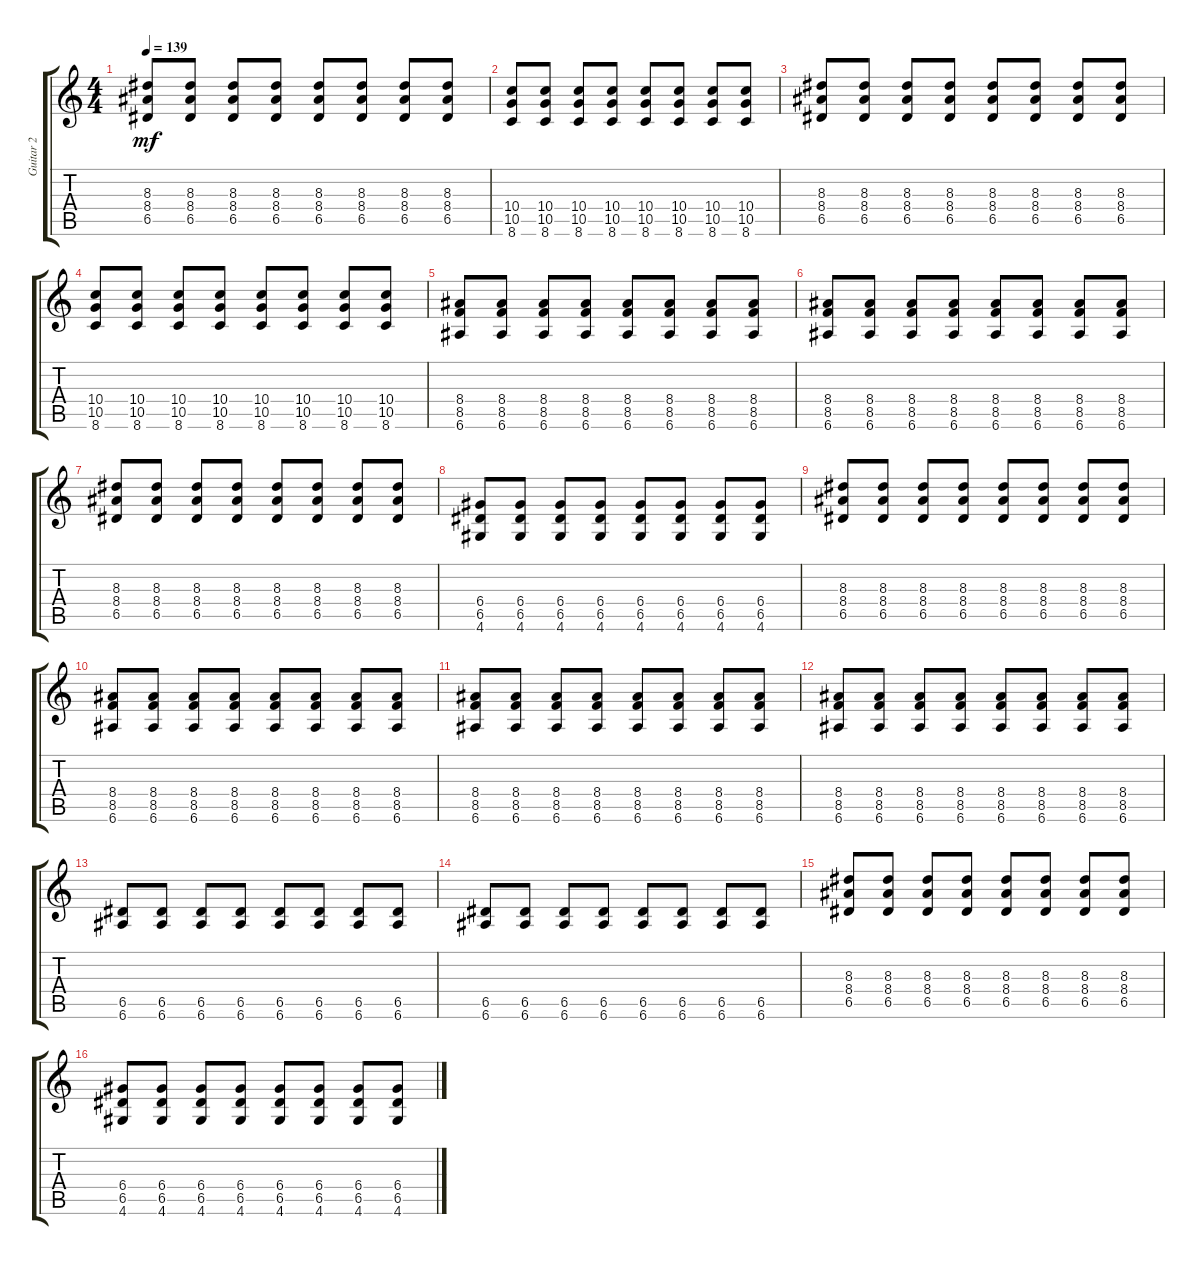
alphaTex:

\track ("Guitar 2" "Guitar 2") {solo instrument distortionguitar}
\staff {score tabs}
\tuning (E4 B3 G3 D3 A2 E2) {hide}
\ts (4 4)
\tempo 139
\clef g2
\ks c
(8.3 8.4 6.5).8{dy mf} (8.3 8.4 6.5).8 (8.3 8.4 6.5).8 (8.3 8.4 6.5).8 (8.3 8.4 6.5).8 (8.3 8.4 6.5).8 (8.3 8.4 6.5).8 (8.3 8.4 6.5).8 |
(10.4 10.5 8.6).8 (10.4 10.5 8.6).8 (10.4 10.5 8.6).8 (10.4 10.5 8.6).8 (10.4 10.5 8.6).8 (10.4 10.5 8.6).8 (10.4 10.5 8.6).8 (10.4 10.5 8.6).8 |
(8.3 8.4 6.5).8 (8.3 8.4 6.5).8 (8.3 8.4 6.5).8 (8.3 8.4 6.5).8 (8.3 8.4 6.5).8 (8.3 8.4 6.5).8 (8.3 8.4 6.5).8 (8.3 8.4 6.5).8 |
(10.4 10.5 8.6).8 (10.4 10.5 8.6).8 (10.4 10.5 8.6).8 (10.4 10.5 8.6).8 (10.4 10.5 8.6).8 (10.4 10.5 8.6).8 (10.4 10.5 8.6).8 (10.4 10.5 8.6).8 |
(8.4 8.5 6.6).8 (8.4 8.5 6.6).8 (8.4 8.5 6.6).8 (8.4 8.5 6.6).8 (8.4 8.5 6.6).8 (8.4 8.5 6.6).8 (8.4 8.5 6.6).8 (8.4 8.5 6.6).8 |
(8.4 8.5 6.6).8 (8.4 8.5 6.6).8 (8.4 8.5 6.6).8 (8.4 8.5 6.6).8 (8.4 8.5 6.6).8 (8.4 8.5 6.6).8 (8.4 8.5 6.6).8 (8.4 8.5 6.6).8 |
(8.3 8.4 6.5).8 (8.3 8.4 6.5).8 (8.3 8.4 6.5).8 (8.3 8.4 6.5).8 (8.3 8.4 6.5).8 (8.3 8.4 6.5).8 (8.3 8.4 6.5).8 (8.3 8.4 6.5).8 |
(6.4 6.5 4.6).8 (6.4 6.5 4.6).8 (6.4 6.5 4.6).8 (6.4 6.5 4.6).8 (6.4 6.5 4.6).8 (6.4 6.5 4.6).8 (6.4 6.5 4.6).8 (6.4 6.5 4.6).8 |
(8.3 8.4 6.5).8 (8.3 8.4 6.5).8 (8.3 8.4 6.5).8 (8.3 8.4 6.5).8 (8.3 8.4 6.5).8 (8.3 8.4 6.5).8 (8.3 8.4 6.5).8 (8.3 8.4 6.5).8 |
(8.4 8.5 6.6).8 (8.4 8.5 6.6).8 (8.4 8.5 6.6).8 (8.4 8.5 6.6).8 (8.4 8.5 6.6).8 (8.4 8.5 6.6).8 (8.4 8.5 6.6).8 (8.4 8.5 6.6).8 |
(8.4 8.5 6.6).8 (8.4 8.5 6.6).8 (8.4 8.5 6.6).8 (8.4 8.5 6.6).8 (8.4 8.5 6.6).8 (8.4 8.5 6.6).8 (8.4 8.5 6.6).8 (8.4 8.5 6.6).8 |
(8.4 8.5 6.6).8 (8.4 8.5 6.6).8 (8.4 8.5 6.6).8 (8.4 8.5 6.6).8 (8.4 8.5 6.6).8 (8.4 8.5 6.6).8 (8.4 8.5 6.6).8 (8.4 8.5 6.6).8 |
(6.5 6.6).8 (6.5 6.6).8 (6.5 6.6).8 (6.5 6.6).8 (6.5 6.6).8 (6.5 6.6).8 (6.5 6.6).8 (6.5 6.6).8 |
(6.5 6.6).8 (6.5 6.6).8 (6.5 6.6).8 (6.5 6.6).8 (6.5 6.6).8 (6.5 6.6).8 (6.5 6.6).8 (6.5 6.6).8 |
(8.3 8.4 6.5).8 (8.3 8.4 6.5).8 (8.3 8.4 6.5).8 (8.3 8.4 6.5).8 (8.3 8.4 6.5).8 (8.3 8.4 6.5).8 (8.3 8.4 6.5).8 (8.3 8.4 6.5).8 |
(6.4 6.5 4.6).8 (6.4 6.5 4.6).8 (6.4 6.5 4.6).8 (6.4 6.5 4.6).8 (6.4 6.5 4.6).8 (6.4 6.5 4.6).8 (6.4 6.5 4.6).8 (6.4 6.5 4.6).8
